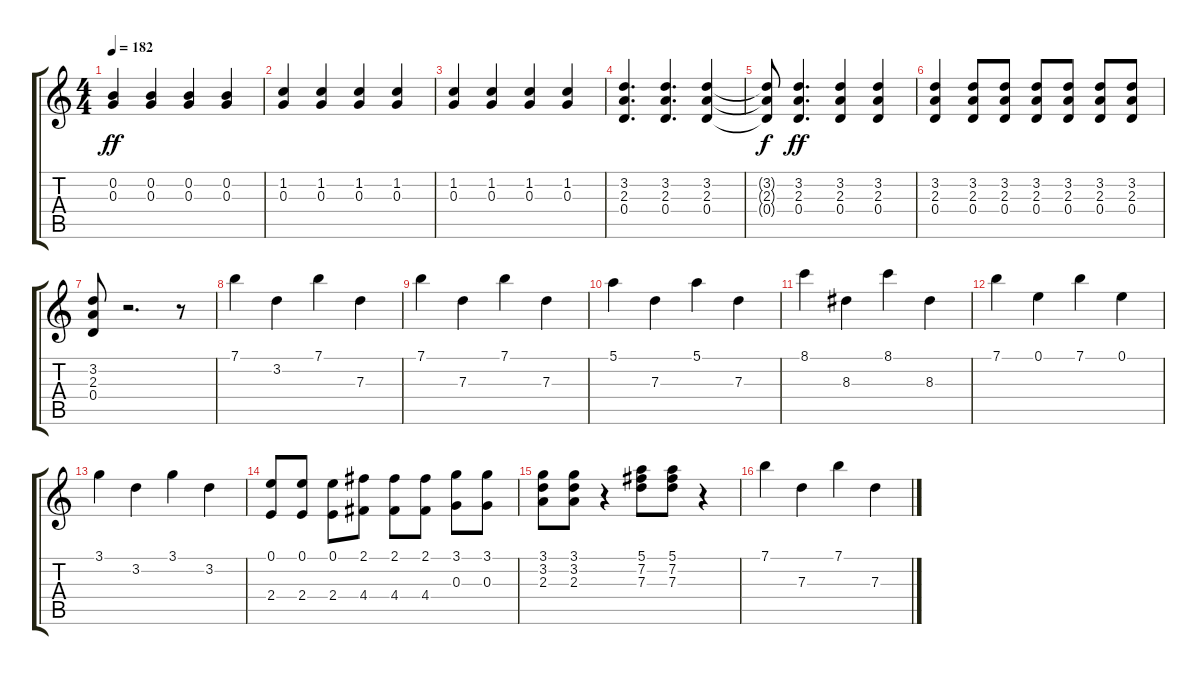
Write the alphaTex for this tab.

\track "" {instrument distortionguitar}
\staff {score tabs}
\tuning (E4 B3 G3 D3 A2 E2) {hide}
\ts (4 4)
\tempo 182
\clef g2
\ks c
(0.2 0.3).4{dy ff} (0.2 0.3).4 (0.2 0.3).4 (0.2 0.3).4 |
(1.2 0.3).4 (1.2 0.3).4 (1.2 0.3).4 (1.2 0.3).4 |
(1.2 0.3).4 (1.2 0.3).4 (1.2 0.3).4 (1.2 0.3).4 |
(3.2 2.3 0.4).4{d} (3.2 2.3 0.4).4{d} (3.2 2.3 0.4).4 |
(3.2{t} 2.3{t} 0.4{t}).8{dy f} (3.2 2.3 0.4).4{d dy ff} (3.2 2.3 0.4).4 (3.2 2.3 0.4).4 |
(3.2 2.3 0.4).4 (3.2 2.3 0.4).8 (3.2 2.3 0.4).8 (3.2 2.3 0.4).8 (3.2 2.3 0.4).8 (3.2 2.3 0.4).8 (3.2 2.3 0.4).8 |
(3.2 2.3 0.4).8 r.2{d} r.8 |
7.1.4 3.2.4 7.1.4 7.3.4 |
7.1.4 7.3.4 7.1.4 7.3.4 |
5.1.4 7.3.4 5.1.4 7.3.4 |
8.1.4 8.3.4 8.1.4 8.3.4 |
7.1.4 0.1.4 7.1.4 0.1.4 |
3.1.4 3.2.4 3.1.4 3.2.4 |
(0.1 2.4).8 (0.1 2.4).8 (0.1 2.4).8 (2.1 4.4).8 (2.1 4.4).8 (2.1 4.4).8 (3.1 0.3).8 (3.1 0.3).8 |
(3.1 3.2 2.3).8 (3.1 3.2 2.3).8 r.4 (5.1 7.2 7.3).8 (5.1 7.2 7.3).8 r.4 |
7.1.4 7.3.4 7.1.4 7.3.4
